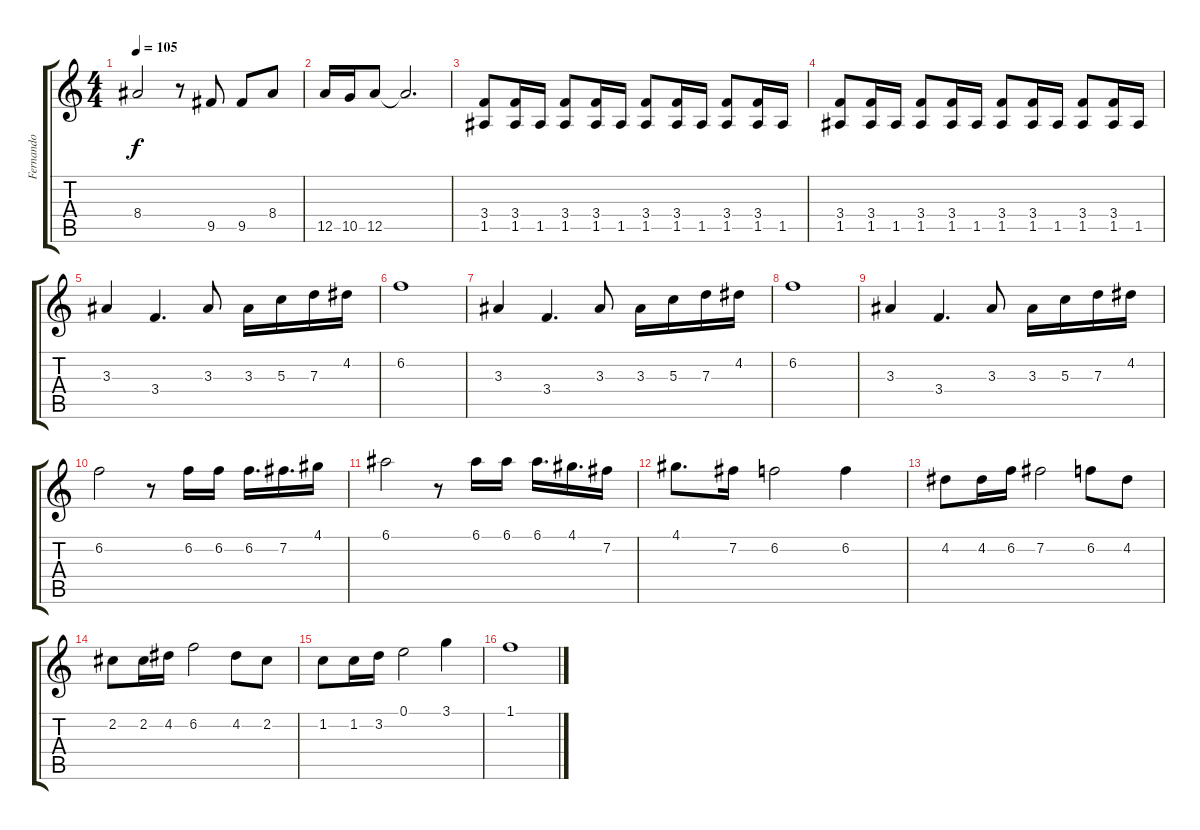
\track ("Fernando" "Fernando") {instrument distortionguitar}
\staff {score tabs}
\tuning (E4 B3 G3 D3 A2 D2) {hide}
\ts (4 4)
\tempo 105
\clef g2
\ks c
8.4.2{dy f} r.8 9.5.8 9.5.8 8.4.8 |
12.5.16 10.5.16 12.5.8 12.5{t}.2{d} |
(3.4 1.5).8 (3.4 1.5).16 1.5.16 (3.4 1.5).8 (3.4 1.5).16 1.5.16 (3.4 1.5).8 (3.4 1.5).16 1.5.16 (3.4 1.5).8 (3.4 1.5).16 1.5.16 |
(3.4 1.5).8 (3.4 1.5).16 1.5.16 (3.4 1.5).8 (3.4 1.5).16 1.5.16 (3.4 1.5).8 (3.4 1.5).16 1.5.16 (3.4 1.5).8 (3.4 1.5).16 1.5.16 |
3.3.4 3.4.4{d} 3.3.8 3.3.16 5.3.16 7.3.16 4.2.16 |
6.2.1 |
3.3.4 3.4.4{d} 3.3.8 3.3.16 5.3.16 7.3.16 4.2.16 |
6.2.1 |
3.3.4 3.4.4{d} 3.3.8 3.3.16 5.3.16 7.3.16 4.2.16 |
6.2.2 r.8 6.2.16 6.2.16 6.2.16{d} 7.2.16{d} 4.1.16 |
6.1.2 r.8 6.1.16 6.1.16 6.1.16{d} 4.1.16{d} 7.2.16 |
4.1.8{d} 7.2.16 6.2.2 6.2.4 |
4.2.8 4.2.16 6.2.16 7.2.2 6.2.8 4.2.8 |
2.2.8 2.2.16 4.2.16 6.2.2 4.2.8 2.2.8 |
1.2.8 1.2.16 3.2.16 0.1.2 3.1.4 |
1.1.1
